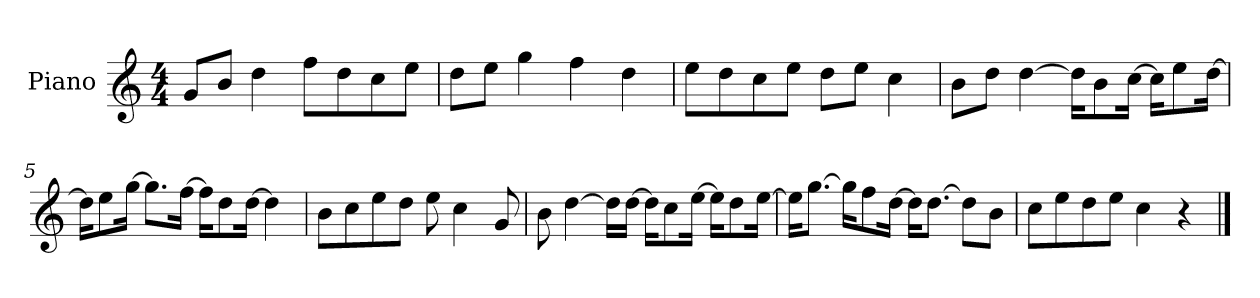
**kern
*part1
*staff1
*I"Piano
*I'P-no
*clefG2
*k[]
*M4/4
*MM90
=1
8g/L
8b/J
4dd\
8ff\L
8dd\
8cc\
8ee\J
=2
8dd\L
8ee\J
4gg\
4ff\
4dd\
=3
8ee\L
8dd\
8cc\
8ee\J
8dd\L
8ee\J
4cc\
=4
8b\L
8dd\J
[4dd\
16dd\KL]
8b\
[16cc\Jk
16cc\KL]
8ee\
[16dd\Jk
=5
16dd\KL]
8ee\
[16gg\Jk
8.gg\L]
[16ff\Jk
16ff\KL]
8dd\
[16dd\Jk
4dd\]
!!LO:LB:g=z
=6
8b\L
8cc\
8ee\
8dd\J
8ee\
4cc\
8g/
=7
8b\
[4dd\
16dd\LL]
[16dd\JJ
16dd\KL]
8cc\
[16ee\Jk
16ee\KL]
8dd\
[16ee\Jk
=8
16ee\KL]
[8.gg\J
16gg\KL]
8ff\
[16dd\Jk
16dd\KL]
[8.dd\J
8dd\L]
8b\J
=9
8cc\L
8ee\
8dd\
8ee\J
4cc\
4r
==
*-
